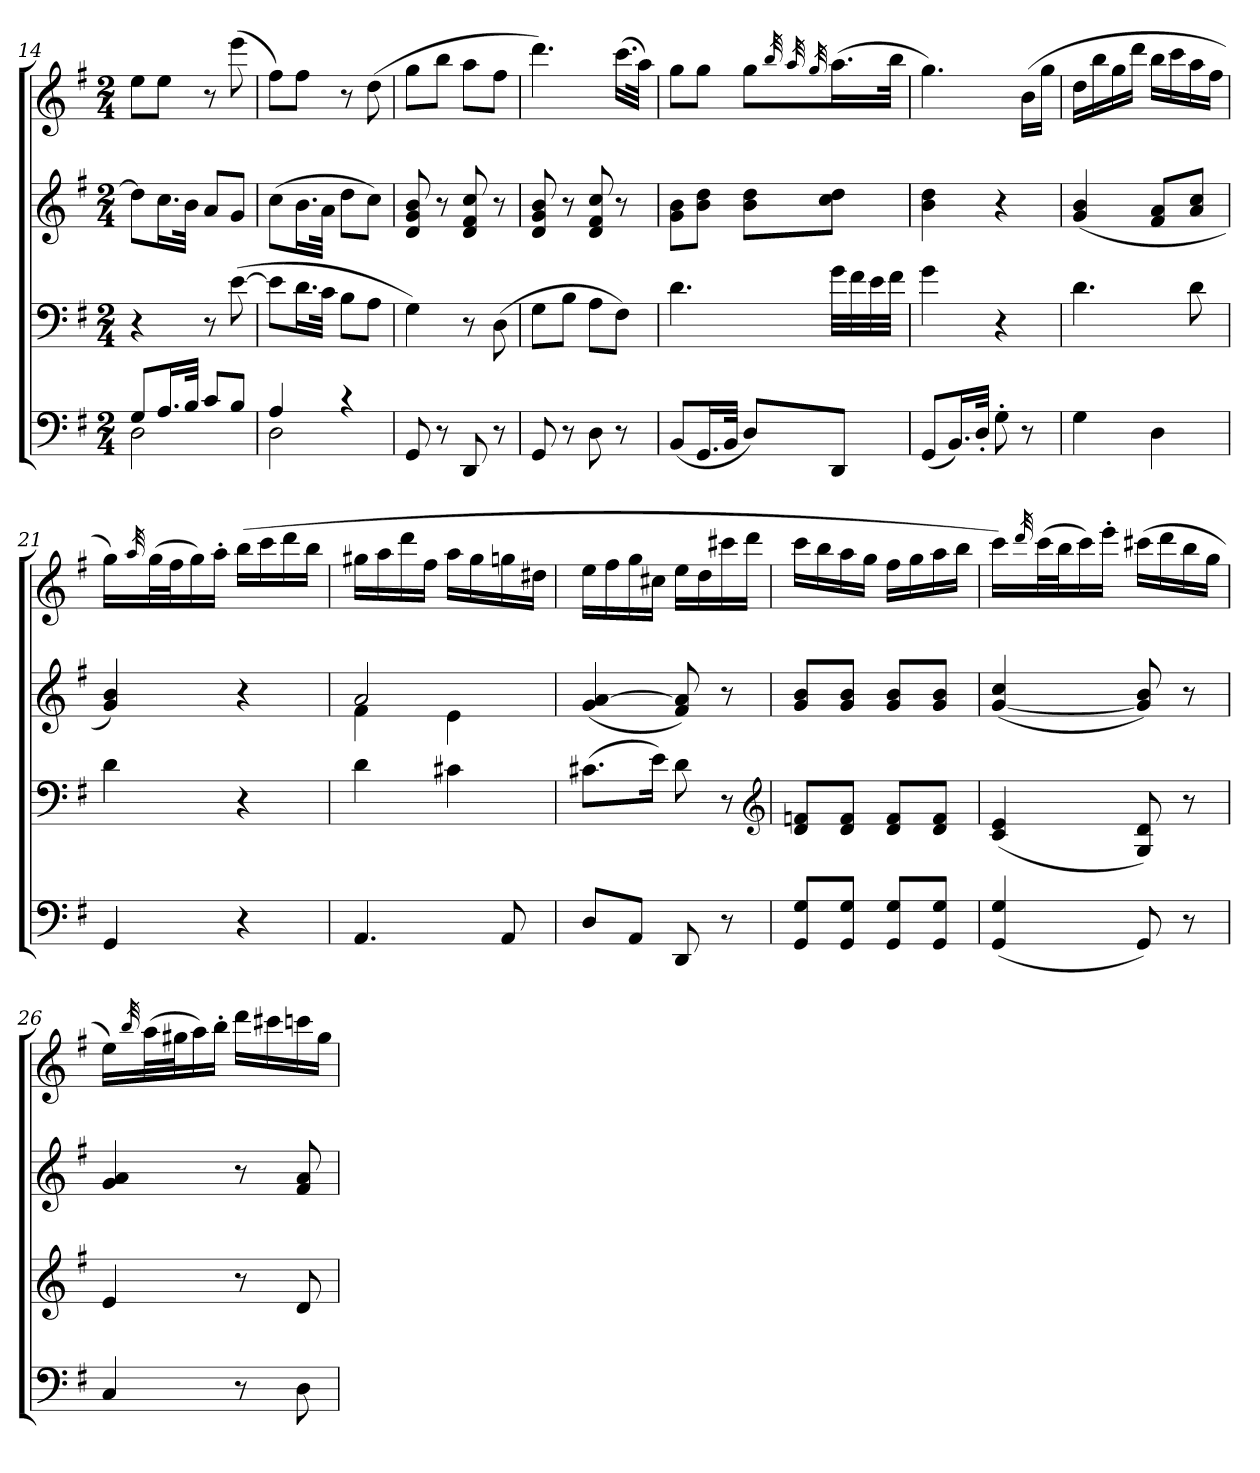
**kern	**kern	**kern	**kern
*part4	*part3	*part2	*part1
*staff4	*staff3	*staff2	*staff1
*clefF4	*clefF4	*clefG2	*clefG2
*k[f#]	*k[f#]	*k[f#]	*k[f#]
*M2/4	*M2/4	*M2/4	*M2/4
=14	=14	=14	=14
*^	*	*	*
8GL	2D	4r	8ddL]	8eeL
16.AL	.	.	16.ccL	8eeJ
32BJJk	.	.	32bJJk	.
8cL	.	8r	8aL	8r
8BJ	.	([8e	8gJ	(8eee
=15	=15	=15	=15	=15
4A	2D	8eL]	(8ccL	8ff#L)
.	.	16.dL	16.bL	8ff#J
.	.	32cJJk	32aJJk	.
4r	.	8BL	8ddL	8r
.	.	8AJ	8ccJ)	(8dd
*v	*v	*	*	*
=16	=16	=16	=16
8GG	4G)	8d 8g 8b	8ggL
8r	.	8r	8bbJ
8DD	8r	8d 8f# 8cc	8aaL
8r	(8D	8r	8ff#J
=17	=17	=17	=17
8GG	8GL	8d 8g 8b	4.ddd)
8r	8BJ	8r	.
8D	8AL	8d 8f# 8cc	.
8r	8F#J)	8r	(16.cccLL
.	.	.	32aaJJk)
=18	=18	=18	=18
(8BBL	4.d	8g 8bL	8ggL
16.GGL	.	8b 8ddJ	8ggJ
32BBJJk	.	.	.
8DL)	.	8b 8ddL	8ggL
.	.	.	32qbb
.	.	.	32qaa
.	.	.	32qgg
8DDJ	32gLLL	8cc 8ddJ	(16.aaL
.	32f#	.	.
.	32e	.	.
.	32f#JJJ	.	32bbJJk
=19	=19	=19	=19
(8GGL	4g	4b 4dd	4.gg)
16.BBL)	.	.	.
32D'JJk	.	.	.
8G'	4r	4r	.
8r	.	.	(16bLL
.	.	.	16ggJJ
=20	=20	=20	=20
4G	4.d	(4g 4b	16ddLL
.	.	.	16bb
.	.	.	16gg
.	.	.	16dddJJ
4D	.	8f# 8aL	16bbLL
.	.	.	16ccc
.	8d	8a 8ccJ	16aa
.	.	.	16ff#JJ
=21	=21	=21	=21
4GG	4d	4g 4b)	16ggLL)
.	.	.	32qaa
.	.	.	(32ggL
.	.	.	32ff#J
.	.	.	16gg)
.	.	.	16aa'JJ
4r	4r	4r	(16bbLL
.	.	.	16ccc
.	.	.	16ddd
.	.	.	16bbJJ
=22	=22	=22	=22
*	*	*^	*
4.AA	4d	2a	4f#	16gg#XLL
.	.	.	.	16aa
.	.	.	.	16ddd
.	.	.	.	16ff#JJ
.	4c#X	.	4e	16aaLL
.	.	.	.	16gg#
8AA	.	.	.	16ggn
.	.	.	.	16dd#XJJ
*	*	*v	*v	*
=23	=23	=23	=23
8DL	(8.c#XL	(4g [4a	16eeLL
.	.	.	16ff#
8AAJ	.	.	16gg
.	16eJk)	.	16cc#XJJ
8DD	8d	8f# 8a])	16eeLL
.	.	.	16dd
8r	8r	8r	16ccc#X
.	.	.	16dddJJ
*	*clefG2	*	*
=24	=24	=24	=24
8GG 8GL	8d 8fnL	8g 8bL	16cccLL
.	.	.	16bb
8GG 8GJ	8d 8fJ	8g 8bJ	16aa
.	.	.	16ggJJ
8GG 8GL	8d 8fL	8g 8bL	16ff#LL
.	.	.	16gg
8GG 8GJ	8d 8fJ	8g 8bJ	16aa
.	.	.	16bbJJ
=25	=25	=25	=25
(4GG 4G	(4c 4e	([4g 4cc	16cccLL)
.	.	.	32qddd
.	.	.	(32cccL
.	.	.	32bbJ
.	.	.	16ccc)
.	.	.	16eee'JJ
8GG)	8G 8d)	8g] 8b)	(16ccc#XLL
.	.	.	16ddd
8r	8r	8r	16bb
.	.	.	16ggJJ
=26	=26	=26	=26
4C	4e	4g 4a	16eeLL)
.	.	.	32qbb
.	.	.	(32aaL
.	.	.	32gg#XJ
.	.	.	16aa)
.	.	.	16bb'JJ
8r	8r	8r	16dddLL
.	.	.	16ccc#X
8D	8d	8f# 8a	16cccn
.	.	.	16gg#JJ
=	=	=	=
*-	*-	*-	*-
